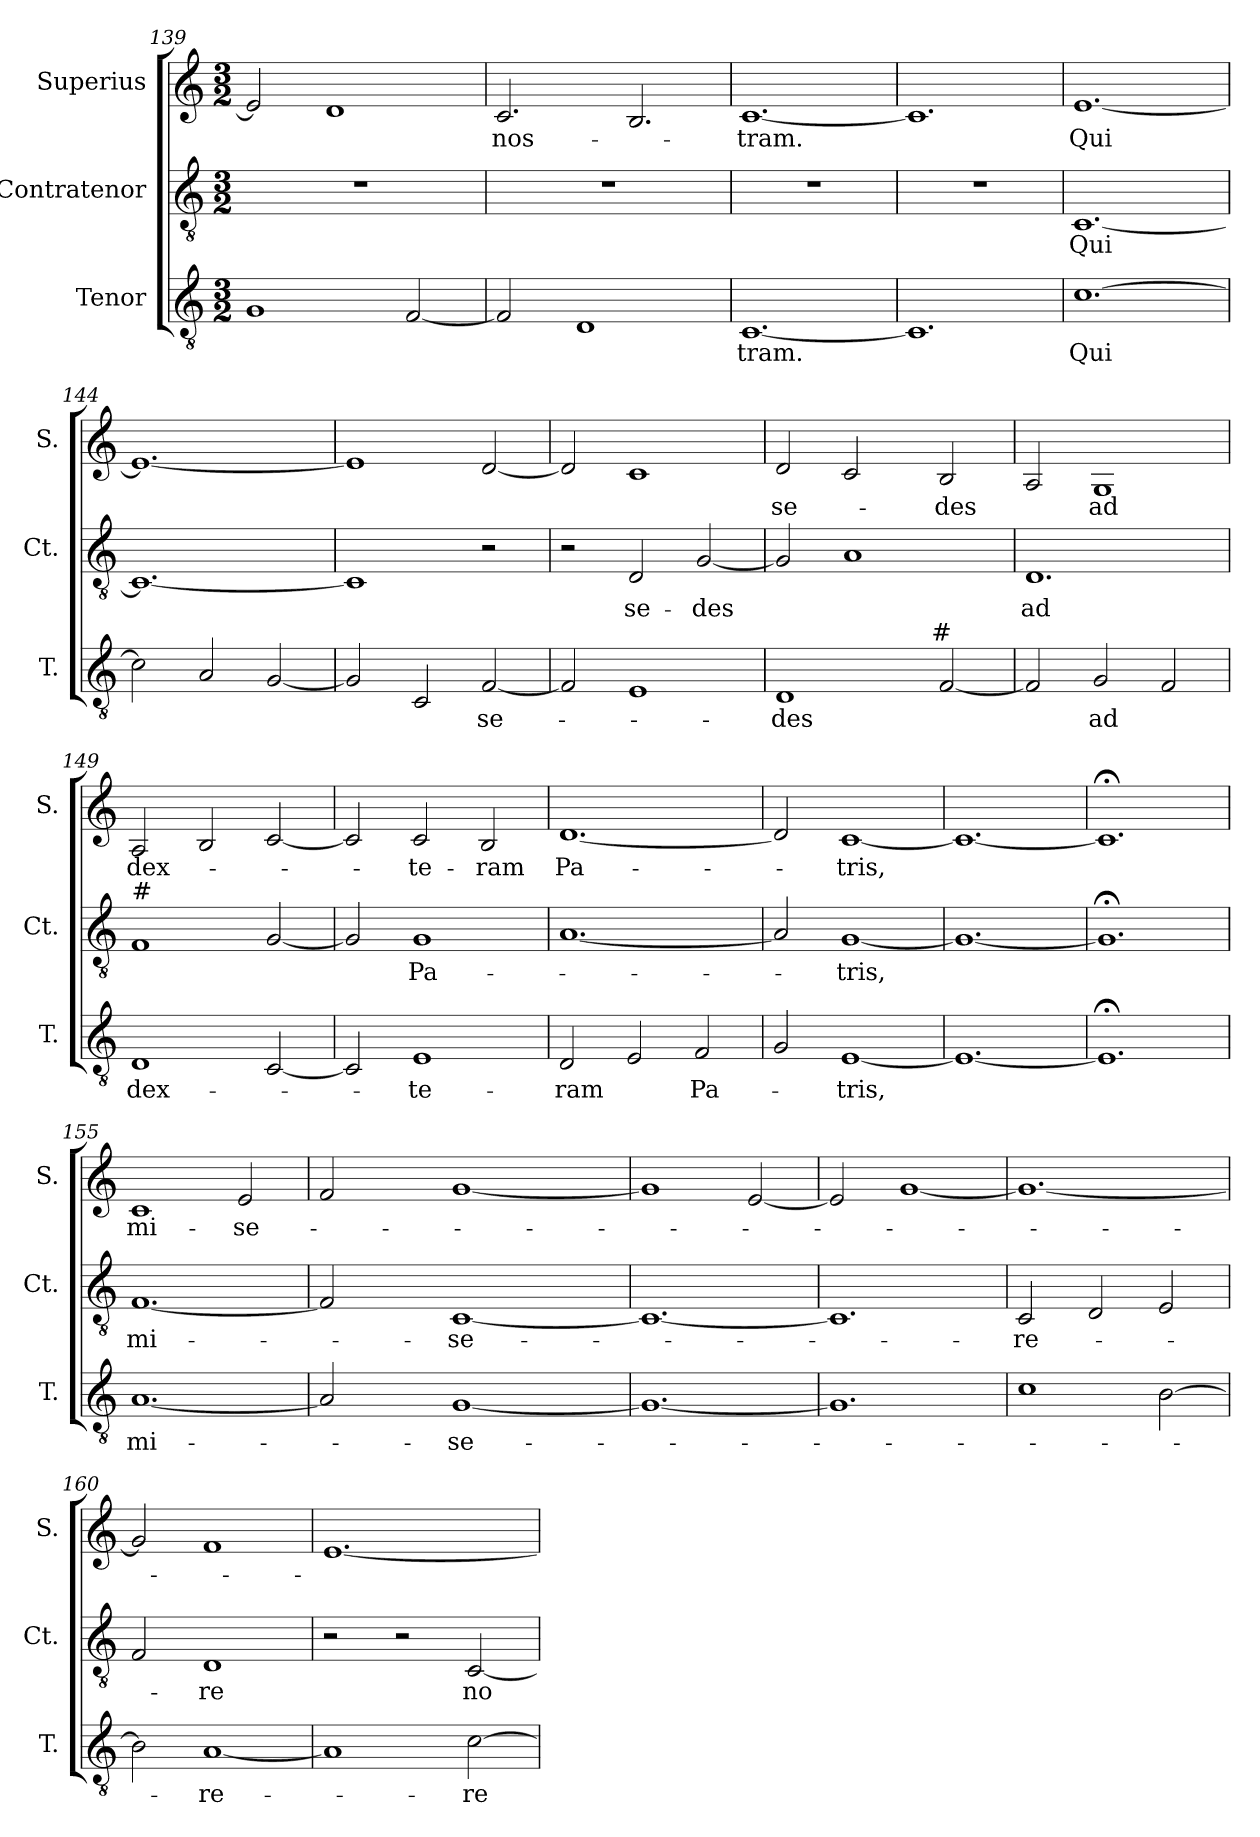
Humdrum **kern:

**kern	**text	**kern	**text	**kern	**text
*part3	*part3	*part2	*part2	*part1	*part1
*staff3	*staff3	*staff2	*staff2	*staff1	*staff1
*I"Tenor	*	*I"Contratenor	*	*I"Superius	*
*I'T.	*	*I'Ct.	*	*I'S.	*
*clefGv2	*	*clefGv2	*	*clefG2	*
*M3/2	*	*M3/2	*	*M3/2	*
=139	=139	=139	=139	=139	=139
1G	.	1.r	.	2e/]	.
.	.	.	.	1d	.
[<2F/	.	.	.	.	.
=140	=140	=140	=140	=140	=140
!	!	!	!	!	!LO:LY:b
2F/]	.	1.r	.	2.c/	nos-
1D	.	.	.	.	.
.	.	.	.	2.B/	.
=141	=141	=141	=141	=141	=141
!	!LO:LY:b	!	!	!	!LO:LY:b
[<1.C	-tram.	1.r	.	[<1.c	-tram.
=142	=142	=142	=142	=142	=142
1.C]	.	1.r	.	1.c]	.
!!LO:LB:g=z
=143	=143	=143	=143	=143	=143
!	!LO:LY:b	!	!LO:LY:b	!	!LO:LY:b
[>1.c	Qui	[<1.C	Qui	[<1.e	Qui
=144	=144	=144	=144	=144	=144
2c\]	.	1.C_<	.	1.e_<	.
2A/	.	.	.	.	.
[<2G/	.	.	.	.	.
=145	=145	=145	=145	=145	=145
2G/]	.	1C]	.	1e]	.
2C/	.	.	.	.	.
!	!LO:LY:b:cj	!	!	!	!
[<2F/	se-	2r	.	[<2d/	.
=146	=146	=146	=146	=146	=146
2F/]	.	2r	.	2d/]	.
!	!	!	!LO:LY:b:cj	!	!
1E	.	2D/	se-	1c	.
!	!	!	!LO:LY:b	!	!
.	.	[<2G/	-des	.	.
=147	=147	=147	=147	=147	=147
!	!LO:LY:b:cj	!	!	!	!LO:LY:b:cj
*^	*	*	*	*	*
1D	2ryy	-des	2G/]	.	2d/	se-
.	4ryy	.	1A	.	2c/	.
.	8...ryy	.	.	.	.	.
!	!LO:TX:a:t=#	!	!	!	!	!
.	2ryy	.	.	.	.	.
!	!	!	!	!	!	!LO:LY:b
[<2F/	.	.	.	.	2B/	-des
.	64ryy	.	.	.	.	.
=148	=148	=148	=148	=148	=148	=148
!LO:TX:a:t=#	!	!	!	!	!	!
!	!	!	!	!LO:LY:b:cj	!	!
*v	*v	*	*	*	*	*
2F/]	.	1.D	ad	2A/	.
!	!LO:LY:b:cj	!	!	!	!LO:LY:b:cj
2G/	ad	.	.	1G	ad
2F/	.	.	.	.	.
!!LO:LB:g=z
=149	=149	=149	=149	=149	=149
!	!	!LO:TX:a:t=#	!	!	!
!	!LO:LY:b:cj	!	!	!	!LO:LY:b
1D	dex-	1F	.	2A/	dex-
.	.	.	.	2B/	.
[<2C/	.	[<2G/	.	[<2c/	.
=150	=150	=150	=150	=150	=150
2C/]	.	2G/]	.	2c/]	.
!	!LO:LY:b:cj	!	!LO:LY:b:cj	!	!LO:LY:b:cj
1E	-te-	1G	Pa-	2c/	-te-
!	!	!	!	!	!LO:LY:b:cj
.	.	.	.	2B/	-ram
=151	=151	=151	=151	=151	=151
!	!LO:LY:b	!	!	!	!LO:LY:b:cj
2D/	-ram	[<1.A	.	[<1.d	Pa-
2E/	.	.	.	.	.
!	!LO:LY:b:cj	!	!	!	!
2F/	Pa-	.	.	.	.
=152	=152	=152	=152	=152	=152
2G/	.	2A/]	.	2d/]	.
!	!LO:LY:b	!	!LO:LY:b	!	!LO:LY:b
[<1E	-tris,	[<1G	-tris,	[<1c	-tris,
=153	=153	=153	=153	=153	=153
1.E_<	.	1.G_<	.	1.c_<	.
=154	=154	=154	=154	=154	=154
1.E;<]	.	1.G;<]	.	1.c;<]	.
=155	=155	=155	=155	=155	=155
!	!LO:LY:b:cj	!	!LO:LY:b:cj	!	!LO:LY:b:cj
[>1.A	mi-	[>1.F	mi-	1c	mi-
!	!	!	!	!	!LO:LY:b:cj
.	.	.	.	2e/	-se-
!!LO:PB:g=z
=156	=156	=156	=156	=156	=156
*^	*	*^	*	*^	*
2A/]	8ryy	.	2F/]	8ryy	.	2f/	4ryy	.
.	64ryy	.	.	64ryy	.	.	.	.
.	1ryy	.	.	1ryy	.	.	.	.
.	.	.	.	.	.	.	16ryy	.
.	.	.	.	.	.	.	64ryy	.
.	.	.	.	.	.	.	1ryy	.
!	!	!LO:LY:b:cj	!	!	!LO:LY:b:cj	!	!	!
[<1G	.	-se-	[<1C	.	-se-	[<1g	.	.
.	4ryy	.	.	4ryy	.	.	.	.
.	.	.	.	.	.	.	8ryy	.
.	16..ryy	.	.	16..ryy	.	.	.	.
.	.	.	.	.	.	.	32.ryy	.
*v	*v	*	*	*	*	*v	*v	*
*	*	*v	*v	*	*	*
=157	=157	=157	=157	=157	=157
1.G_<	.	1.C_<	.	1g]	.
.	.	.	.	[<2e/	.
=158	=158	=158	=158	=158	=158
1.G]	.	1.C]	.	2e/]	.
.	.	.	.	[<1g	.
=159	=159	=159	=159	=159	=159
!	!	!	!LO:LY:b:cj	!	!
1c	.	2C/	-re-	1.g_<	.
.	.	2D/	.	.	.
[>2B\	.	2E/	.	.	.
=160	=160	=160	=160	=160	=160
2B\]	.	2F/	.	2g/]	.
!	!LO:LY:b:cj	!	!LO:LY:b:cj	!	!
[<1A	-re-	1D	-re	1f	.
=161	=161	=161	=161	=161	=161
1A]	.	2r	.	[<1.e	.
.	.	2r	.	.	.
!	!LO:LY:b:cj	!	!LO:LY:b:cj	!	!
[>2c\	-re	[<2C/	no-	.	.
=	=	=	=	=	=
*-	*-	*-	*-	*-	*-
